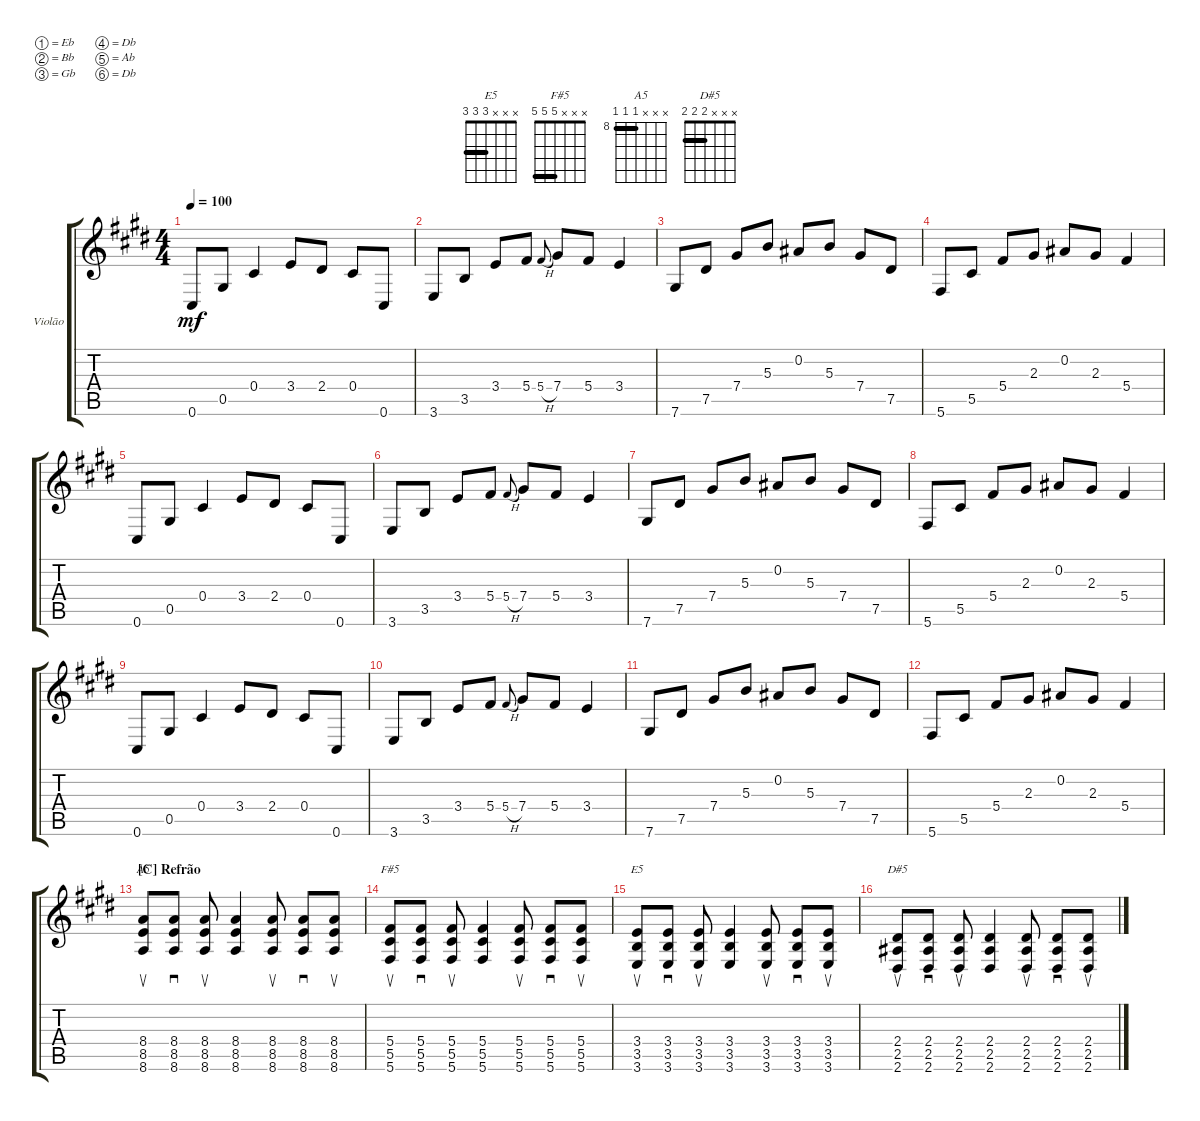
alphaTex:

\defaultSystemsLayout 4
\bracketExtendMode groupsimilarinstruments
\firstSystemTrackNameOrientation horizontal
\otherSystemsTrackNameOrientation horizontal
\track ("Violão" "Violão") {multiBarRest instrument acousticguitarsteel}
\staff {score tabs}
\tuning (Eb4 Bb3 Gb3 Db3 Ab2 Db2)
\chord ("E5" x x x 3 3 3) {barre (3 3)}
\chord ("F#5" x x x 5 5 5) {barre (5 5)}
\chord ("A5" x x x 8 8 8) {firstfret 8 barre (8 8)}
\chord ("D#5" x x x 2 2 2) {barre (2 2)}
\ts (4 4)
\tempo 100
\clef g2
\ks e
0.6.8{dy mf} 0.5.8 0.4.4 3.4.8 2.4.8 0.4.8 0.6.8 |
3.6.8 3.5.8 3.4.8 5.4.8 5.4{h}.8{gr onbeat} 7.4.8 5.4.8 3.4.4 |
7.6.8 7.5.8 7.4.8 5.3.8 0.2.8 5.3.8 7.4.8 7.5.8 |
5.6.8 5.5.8 5.4.8 2.3.8 0.2.8 2.3.8 5.4.4 |
0.6.8 0.5.8 0.4.4 3.4.8 2.4.8 0.4.8 0.6.8 |
3.6.8 3.5.8 3.4.8 5.4.8 5.4{h}.8{gr onbeat} 7.4.8 5.4.8 3.4.4 |
7.6.8 7.5.8 7.4.8 5.3.8 0.2.8 5.3.8 7.4.8 7.5.8 |
5.6.8 5.5.8 5.4.8 2.3.8 0.2.8 2.3.8 5.4.4 |
0.6.8 0.5.8 0.4.4 3.4.8 2.4.8 0.4.8 0.6.8 |
3.6.8 3.5.8 3.4.8 5.4.8 5.4{h}.8{gr onbeat} 7.4.8 5.4.8 3.4.4 |
7.6.8 7.5.8 7.4.8 5.3.8 0.2.8 5.3.8 7.4.8 7.5.8 |
5.6.8 5.5.8 5.4.8 2.3.8 0.2.8 2.3.8 5.4.4 |
\section ("C" "Refrão")
(8.6 8.5 8.4).8{su ch "A5"} (8.6 8.5 8.4).8{sd} (8.6 8.5 8.4).8{su} (8.6 8.5 8.4).4 (8.6 8.5 8.4).8{su} (8.6 8.5 8.4).8{sd} (8.6 8.5 8.4).8{su} |
(5.6 5.5 5.4).8{su ch "F#5"} (5.6 5.5 5.4).8{sd} (5.6 5.5 5.4).8{su} (5.6 5.5 5.4).4 (5.6 5.5 5.4).8{su} (5.6 5.5 5.4).8{sd} (5.6 5.5 5.4).8{su} |
(3.6 3.5 3.4).8{su ch "E5"} (3.6 3.5 3.4).8{sd} (3.6 3.5 3.4).8{su} (3.6 3.5 3.4).4 (3.6 3.5 3.4).8{su} (3.6 3.5 3.4).8{sd} (3.6 3.5 3.4).8{su} |
(2.6 2.5 2.4).8{su ch "D#5"} (2.6 2.5 2.4).8{sd} (2.6 2.5 2.4).8{su} (2.6 2.5 2.4).4 (2.6 2.5 2.4).8{su} (2.6 2.5 2.4).8{sd} (2.6 2.5 2.4).8{su}
